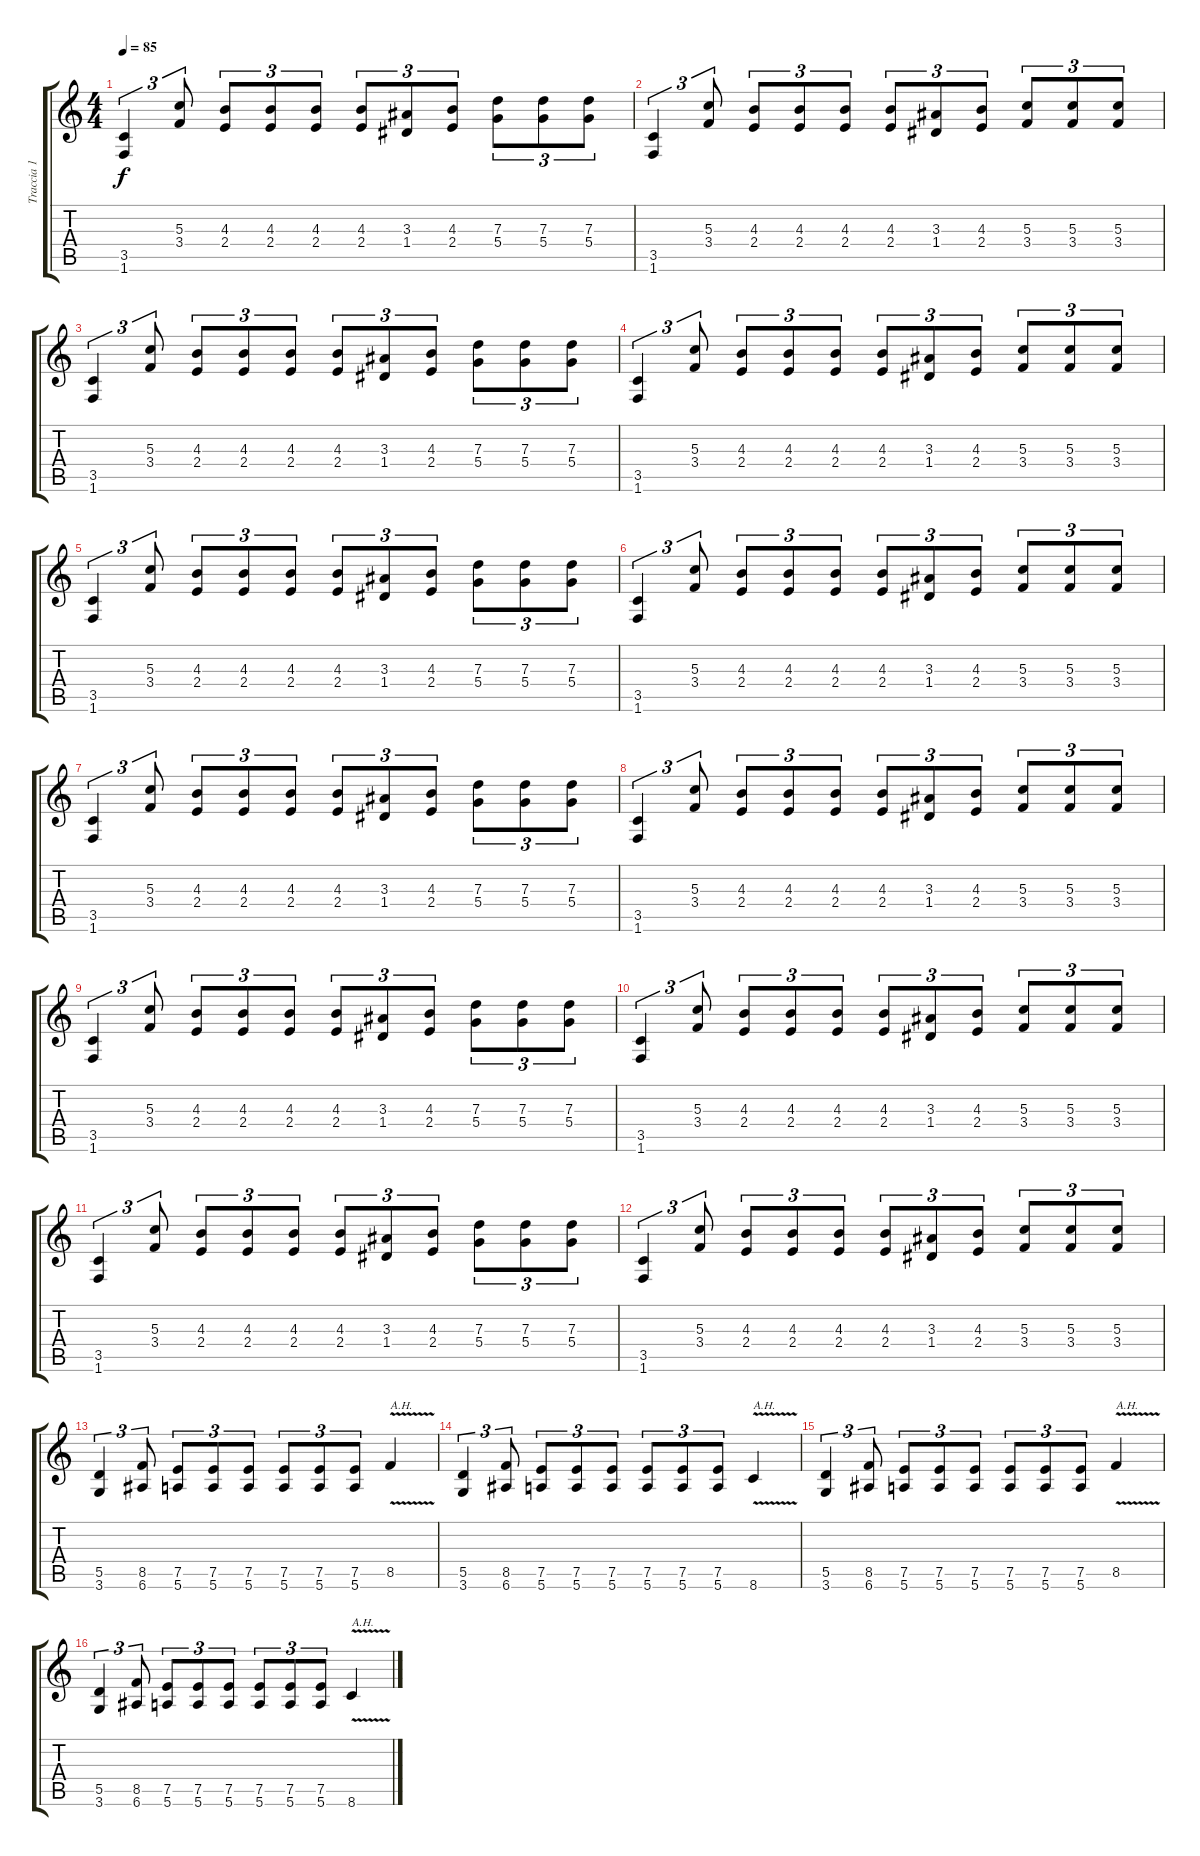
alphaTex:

\track ("Traccia 1" "Traccia 1") {instrument distortionguitar}
\staff {score tabs}
\tuning (E4 B3 G3 D3 A2 E2) {hide}
\ts (4 4)
\tempo 85
\clef g2
\ks c
(3.5 1.6).4{tu (3 2) dy f instrument distortionguitar} (5.3 3.4).8{tu (3 2)} (4.3 2.4).8{tu (3 2)} (4.3 2.4).8{tu (3 2)} (4.3 2.4).8{tu (3 2)} (4.3 2.4).8{tu (3 2)} (3.3 1.4).8{tu (3 2)} (4.3 2.4).8{tu (3 2)} (7.3 5.4).8{tu (3 2)} (7.3 5.4).8{tu (3 2)} (7.3 5.4).8{tu (3 2)} |
(3.5 1.6).4{tu (3 2)} (5.3 3.4).8{tu (3 2)} (4.3 2.4).8{tu (3 2)} (4.3 2.4).8{tu (3 2)} (4.3 2.4).8{tu (3 2)} (4.3 2.4).8{tu (3 2)} (3.3 1.4).8{tu (3 2)} (4.3 2.4).8{tu (3 2)} (5.3 3.4).8{tu (3 2)} (5.3 3.4).8{tu (3 2)} (5.3 3.4).8{tu (3 2)} |
(3.5 1.6).4{tu (3 2)} (5.3 3.4).8{tu (3 2)} (4.3 2.4).8{tu (3 2)} (4.3 2.4).8{tu (3 2)} (4.3 2.4).8{tu (3 2)} (4.3 2.4).8{tu (3 2)} (3.3 1.4).8{tu (3 2)} (4.3 2.4).8{tu (3 2)} (7.3 5.4).8{tu (3 2)} (7.3 5.4).8{tu (3 2)} (7.3 5.4).8{tu (3 2)} |
(3.5 1.6).4{tu (3 2)} (5.3 3.4).8{tu (3 2)} (4.3 2.4).8{tu (3 2)} (4.3 2.4).8{tu (3 2)} (4.3 2.4).8{tu (3 2)} (4.3 2.4).8{tu (3 2)} (3.3 1.4).8{tu (3 2)} (4.3 2.4).8{tu (3 2)} (5.3 3.4).8{tu (3 2)} (5.3 3.4).8{tu (3 2)} (5.3 3.4).8{tu (3 2)} |
(3.5 1.6).4{tu (3 2)} (5.3 3.4).8{tu (3 2)} (4.3 2.4).8{tu (3 2)} (4.3 2.4).8{tu (3 2)} (4.3 2.4).8{tu (3 2)} (4.3 2.4).8{tu (3 2)} (3.3 1.4).8{tu (3 2)} (4.3 2.4).8{tu (3 2)} (7.3 5.4).8{tu (3 2)} (7.3 5.4).8{tu (3 2)} (7.3 5.4).8{tu (3 2)} |
(3.5 1.6).4{tu (3 2)} (5.3 3.4).8{tu (3 2)} (4.3 2.4).8{tu (3 2)} (4.3 2.4).8{tu (3 2)} (4.3 2.4).8{tu (3 2)} (4.3 2.4).8{tu (3 2)} (3.3 1.4).8{tu (3 2)} (4.3 2.4).8{tu (3 2)} (5.3 3.4).8{tu (3 2)} (5.3 3.4).8{tu (3 2)} (5.3 3.4).8{tu (3 2)} |
(3.5 1.6).4{tu (3 2)} (5.3 3.4).8{tu (3 2)} (4.3 2.4).8{tu (3 2)} (4.3 2.4).8{tu (3 2)} (4.3 2.4).8{tu (3 2)} (4.3 2.4).8{tu (3 2)} (3.3 1.4).8{tu (3 2)} (4.3 2.4).8{tu (3 2)} (7.3 5.4).8{tu (3 2)} (7.3 5.4).8{tu (3 2)} (7.3 5.4).8{tu (3 2)} |
(3.5 1.6).4{tu (3 2)} (5.3 3.4).8{tu (3 2)} (4.3 2.4).8{tu (3 2)} (4.3 2.4).8{tu (3 2)} (4.3 2.4).8{tu (3 2)} (4.3 2.4).8{tu (3 2)} (3.3 1.4).8{tu (3 2)} (4.3 2.4).8{tu (3 2)} (5.3 3.4).8{tu (3 2)} (5.3 3.4).8{tu (3 2)} (5.3 3.4).8{tu (3 2)} |
(3.5 1.6).4{tu (3 2)} (5.3 3.4).8{tu (3 2)} (4.3 2.4).8{tu (3 2)} (4.3 2.4).8{tu (3 2)} (4.3 2.4).8{tu (3 2)} (4.3 2.4).8{tu (3 2)} (3.3 1.4).8{tu (3 2)} (4.3 2.4).8{tu (3 2)} (7.3 5.4).8{tu (3 2)} (7.3 5.4).8{tu (3 2)} (7.3 5.4).8{tu (3 2)} |
(3.5 1.6).4{tu (3 2)} (5.3 3.4).8{tu (3 2)} (4.3 2.4).8{tu (3 2)} (4.3 2.4).8{tu (3 2)} (4.3 2.4).8{tu (3 2)} (4.3 2.4).8{tu (3 2)} (3.3 1.4).8{tu (3 2)} (4.3 2.4).8{tu (3 2)} (5.3 3.4).8{tu (3 2)} (5.3 3.4).8{tu (3 2)} (5.3 3.4).8{tu (3 2)} |
(3.5 1.6).4{tu (3 2)} (5.3 3.4).8{tu (3 2)} (4.3 2.4).8{tu (3 2)} (4.3 2.4).8{tu (3 2)} (4.3 2.4).8{tu (3 2)} (4.3 2.4).8{tu (3 2)} (3.3 1.4).8{tu (3 2)} (4.3 2.4).8{tu (3 2)} (7.3 5.4).8{tu (3 2)} (7.3 5.4).8{tu (3 2)} (7.3 5.4).8{tu (3 2)} |
(3.5 1.6).4{tu (3 2)} (5.3 3.4).8{tu (3 2)} (4.3 2.4).8{tu (3 2)} (4.3 2.4).8{tu (3 2)} (4.3 2.4).8{tu (3 2)} (4.3 2.4).8{tu (3 2)} (3.3 1.4).8{tu (3 2)} (4.3 2.4).8{tu (3 2)} (5.3 3.4).8{tu (3 2)} (5.3 3.4).8{tu (3 2)} (5.3 3.4).8{tu (3 2)} |
(5.5 3.6).4{tu (3 2)} (8.5 6.6).8{tu (3 2)} (7.5 5.6).8{tu (3 2)} (7.5 5.6).8{tu (3 2)} (7.5 5.6).8{tu (3 2)} (7.5 5.6).8{tu (3 2)} (7.5 5.6).8{tu (3 2)} (7.5 5.6).8{tu (3 2)} 8.5{v}.4{txt "A.H."} |
(5.5 3.6).4{tu (3 2)} (8.5 6.6).8{tu (3 2)} (7.5 5.6).8{tu (3 2)} (7.5 5.6).8{tu (3 2)} (7.5 5.6).8{tu (3 2)} (7.5 5.6).8{tu (3 2)} (7.5 5.6).8{tu (3 2)} (7.5 5.6).8{tu (3 2)} 8.6{v}.4{txt "A.H."} |
(5.5 3.6).4{tu (3 2)} (8.5 6.6).8{tu (3 2)} (7.5 5.6).8{tu (3 2)} (7.5 5.6).8{tu (3 2)} (7.5 5.6).8{tu (3 2)} (7.5 5.6).8{tu (3 2)} (7.5 5.6).8{tu (3 2)} (7.5 5.6).8{tu (3 2)} 8.5{v}.4{txt "A.H."} |
(5.5 3.6).4{tu (3 2)} (8.5 6.6).8{tu (3 2)} (7.5 5.6).8{tu (3 2)} (7.5 5.6).8{tu (3 2)} (7.5 5.6).8{tu (3 2)} (7.5 5.6).8{tu (3 2)} (7.5 5.6).8{tu (3 2)} (7.5 5.6).8{tu (3 2)} 8.6{v}.4{txt "A.H."}
